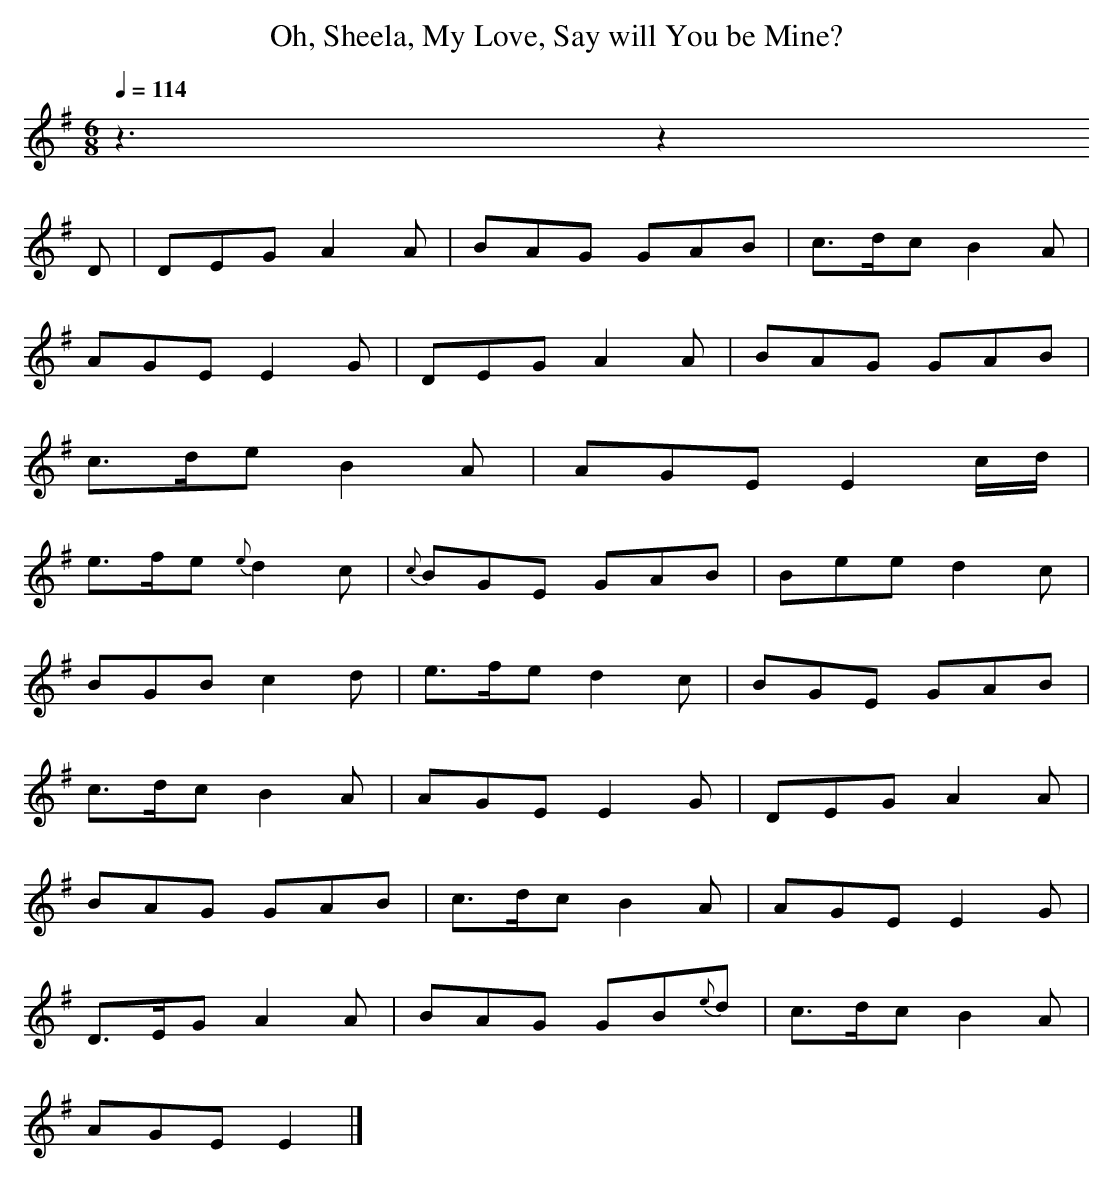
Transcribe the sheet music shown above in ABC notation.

X:1
T: Oh, Sheela, My Love, Say will You be Mine?
M: 6/8
L: 1/8
Q: 1/4=114
K: G % 1 sharps
V: 1
z3 z2
D | DEG A2A | BAG GAB | c>dc B2A |
AGE E2G | DEG A2A | BAG GAB |
c>de B2A | AGE E2c/d/ |
e>fe {e}d2c | {c}BGE GAB | Bee d2c |
BGB c2d | e>fe d2c | BGE GAB |
c>dc B2A | AGE E2G | DEG A2A |
BAG GAB | c>dc B2A | AGE E2G |
D>EG A2A | BAG GB{e}d | c>dc B2A |
AGE E2 |]
